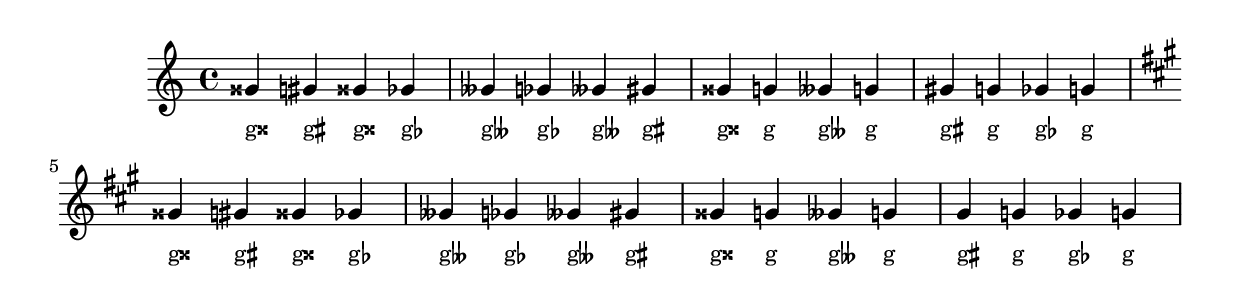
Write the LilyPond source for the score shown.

\version "1.3.146"
\header{
texidoc="
A sharp sign after a double sharp sign, as well as a flat sign
after a double flat sign is automatically prepended with a
natural sign.
"
}



thenotes =  \notes \relative cis' { \time 4/4
gisis'4 gis gisis ges |
geses ges geses gis |
gisis g geses g |
gis g ges g |
\key a \major
gisis4 gis gisis ges |
geses ges geses gis |
gisis g geses g |
gis g ges g |
}

\score { < \context Staff \thenotes
	\context NoteNames  {
		\property NoteNames.NoteName \override  #'no-spacing-rods  = ##f 
		\thenotes
	}
	>
}
